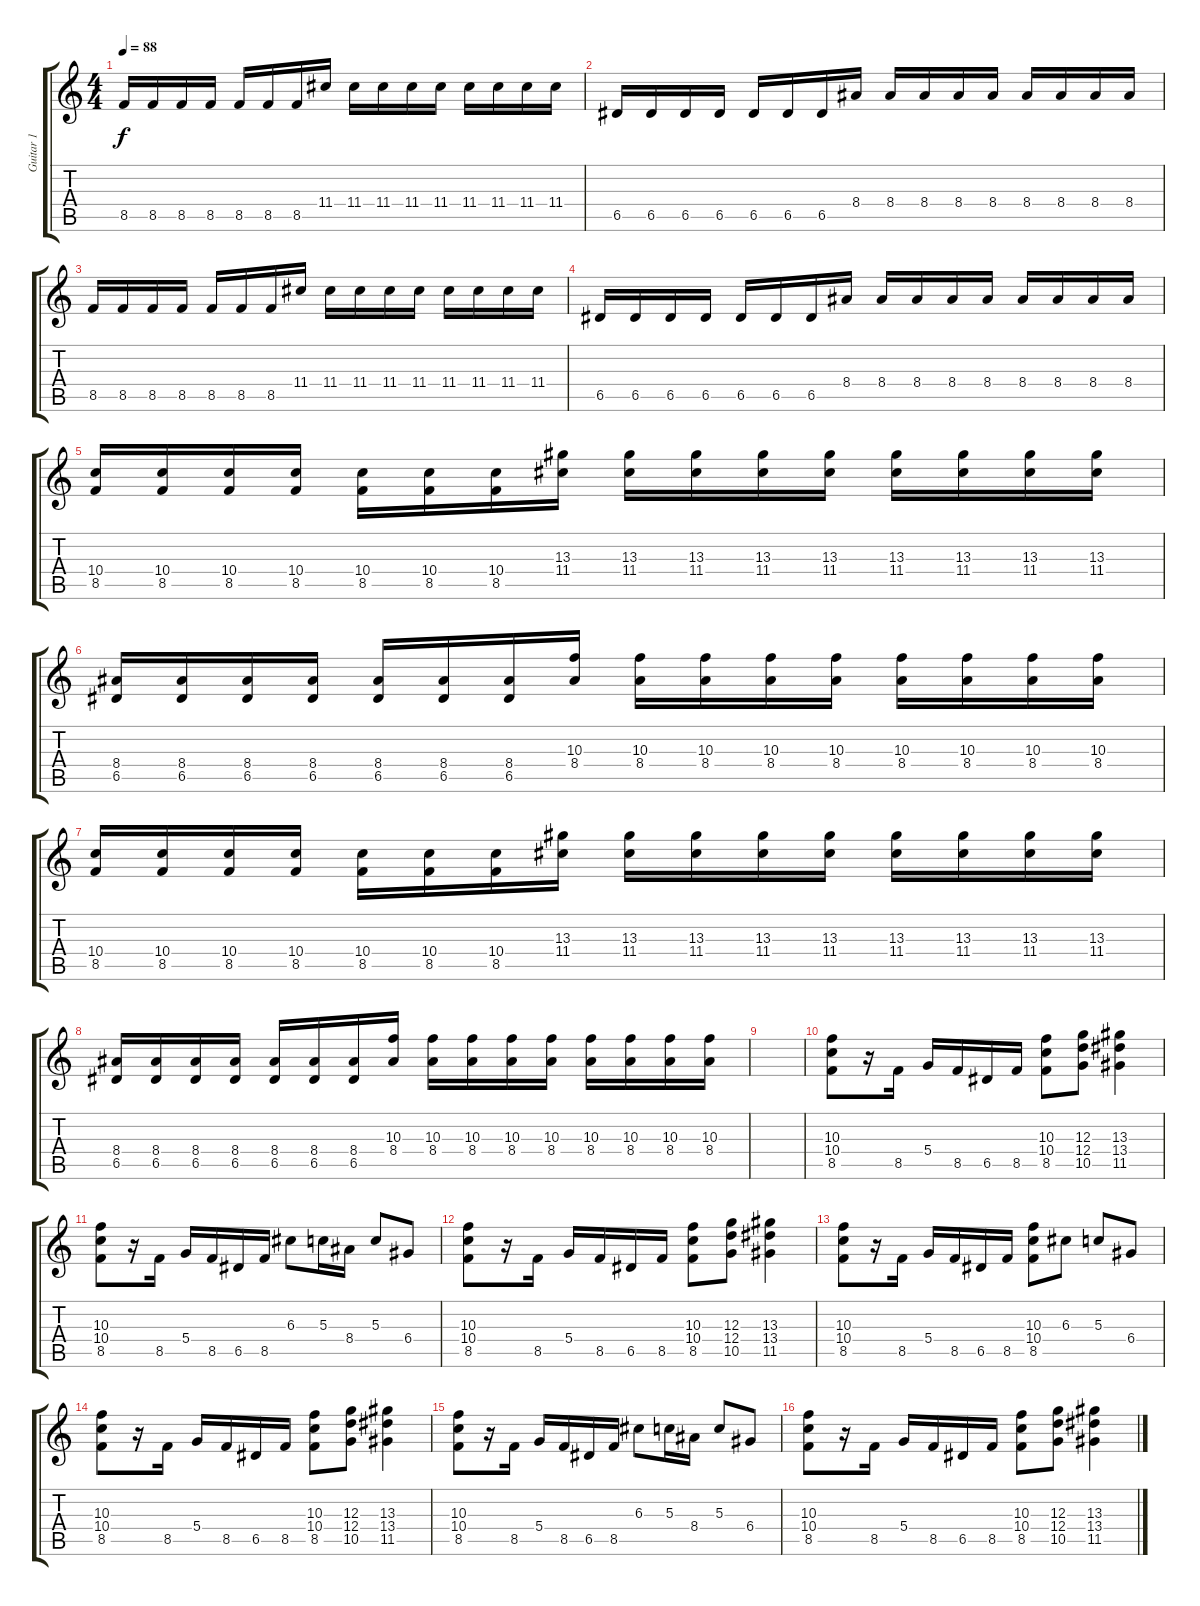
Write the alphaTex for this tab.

\track ("Guitar 1" "Guitar 1") {instrument distortionguitar}
\staff {score tabs}
\tuning (E4 B3 G3 D3 A2 E2) {hide}
\ts (4 4)
\tempo 88
\clef g2
\ks c
8.5.16{dy f} 8.5.16 8.5.16 8.5.16 8.5.16 8.5.16 8.5.16 11.4.16 11.4.16 11.4.16 11.4.16 11.4.16 11.4.16 11.4.16 11.4.16 11.4.16 |
6.5.16 6.5.16 6.5.16 6.5.16 6.5.16 6.5.16 6.5.16 8.4.16 8.4.16 8.4.16 8.4.16 8.4.16 8.4.16 8.4.16 8.4.16 8.4.16 |
8.5.16 8.5.16 8.5.16 8.5.16 8.5.16 8.5.16 8.5.16 11.4.16 11.4.16 11.4.16 11.4.16 11.4.16 11.4.16 11.4.16 11.4.16 11.4.16 |
6.5.16 6.5.16 6.5.16 6.5.16 6.5.16 6.5.16 6.5.16 8.4.16 8.4.16 8.4.16 8.4.16 8.4.16 8.4.16 8.4.16 8.4.16 8.4.16 |
(10.4 8.5).16 (10.4 8.5).16 (10.4 8.5).16 (10.4 8.5).16 (10.4 8.5).16 (10.4 8.5).16 (10.4 8.5).16 (13.3 11.4).16 (13.3 11.4).16 (13.3 11.4).16 (13.3 11.4).16 (13.3 11.4).16 (13.3 11.4).16 (13.3 11.4).16 (13.3 11.4).16 (13.3 11.4).16 |
(8.4 6.5).16 (8.4 6.5).16 (8.4 6.5).16 (8.4 6.5).16 (8.4 6.5).16 (8.4 6.5).16 (8.4 6.5).16 (10.3 8.4).16 (10.3 8.4).16 (10.3 8.4).16 (10.3 8.4).16 (10.3 8.4).16 (10.3 8.4).16 (10.3 8.4).16 (10.3 8.4).16 (10.3 8.4).16 |
(10.4 8.5).16 (10.4 8.5).16 (10.4 8.5).16 (10.4 8.5).16 (10.4 8.5).16 (10.4 8.5).16 (10.4 8.5).16 (13.3 11.4).16 (13.3 11.4).16 (13.3 11.4).16 (13.3 11.4).16 (13.3 11.4).16 (13.3 11.4).16 (13.3 11.4).16 (13.3 11.4).16 (13.3 11.4).16 |
(8.4 6.5).16 (8.4 6.5).16 (8.4 6.5).16 (8.4 6.5).16 (8.4 6.5).16 (8.4 6.5).16 (8.4 6.5).16 (10.3 8.4).16 (10.3 8.4).16 (10.3 8.4).16 (10.3 8.4).16 (10.3 8.4).16 (10.3 8.4).16 (10.3 8.4).16 (10.3 8.4).16 (10.3 8.4).16 |
|
(10.3 10.4 8.5).8 r.16 8.5.16 5.4.16 8.5.16 6.5.16 8.5.16 (10.3 10.4 8.5).8 (12.3 12.4 10.5).8 (13.3 13.4 11.5).4 |
(10.3 10.4 8.5).8 r.16 8.5.16 5.4.16 8.5.16 6.5.16 8.5.16 6.3.8 5.3.16 8.4.16 5.3.8 6.4.8 |
(10.3 10.4 8.5).8 r.16 8.5.16 5.4.16 8.5.16 6.5.16 8.5.16 (10.3 10.4 8.5).8 (12.3 12.4 10.5).8 (13.3 13.4 11.5).4 |
(10.3 10.4 8.5).8 r.16 8.5.16 5.4.16 8.5.16 6.5.16 8.5.16 (10.3 10.4 8.5).8 6.3.8 5.3.8 6.4.8 |
(10.3 10.4 8.5).8 r.16 8.5.16 5.4.16 8.5.16 6.5.16 8.5.16 (10.3 10.4 8.5).8 (12.3 12.4 10.5).8 (13.3 13.4 11.5).4 |
(10.3 10.4 8.5).8 r.16 8.5.16 5.4.16 8.5.16 6.5.16 8.5.16 6.3.8 5.3.16 8.4.16 5.3.8 6.4.8 |
(10.3 10.4 8.5).8 r.16 8.5.16 5.4.16 8.5.16 6.5.16 8.5.16 (10.3 10.4 8.5).8 (12.3 12.4 10.5).8 (13.3 13.4 11.5).4
